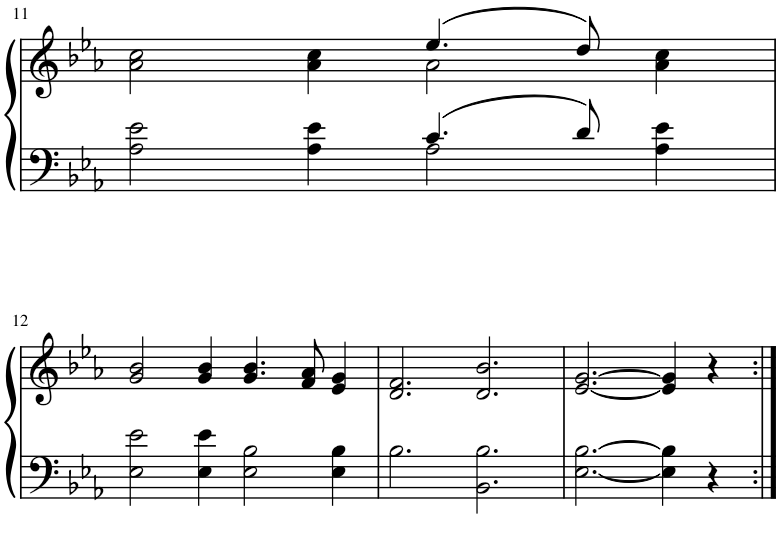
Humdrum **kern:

**kern	**kern
*part1	*part1
*staff2	*staff1
*I"Piano	*
*I'Pno.	*
!!LO:PB:g=z
*clefF4	*clefG2
*k[b-e-a-]	*k[b-e-a-]
*M6/4	*M6/4
=11	=11
*^	*^
2.ryy	2A-\ 2e-\	2a-\ 2cc\	2.ryy
.	4A-\ 4e-\	4a-\ 4cc\	.
4.c/	2A-\	(4.ee-/	2a-\
8d/	.	8dd/)	.
4ryy	4A-\ 4e-\	4a-\ 4cc\	4ryy
*v	*v	*	*
*	*v	*v
!!LO:LB:g=z
=12	=12
2E-\ 2e-\	2g/ 2b-/
4E-\ 4e-\	4g/ 4b-/
2E-\ 2B-\	4.g/ 4.b-/
.	8f/ 8a-/
4E-\ 4B-\	4e-/ 4g/
=13	=13
2.B-\	2.d/ 2.f/
2.BB-\ 2.B-\	2.d/ 2.b-/
=14	=14
[2.E-\ [2.B-\	[2.e-/ [2.g/
4E-\] 4B-\]	4e-/] 4g/]
4r	4r
=:|!	=:|!
*-	*-
